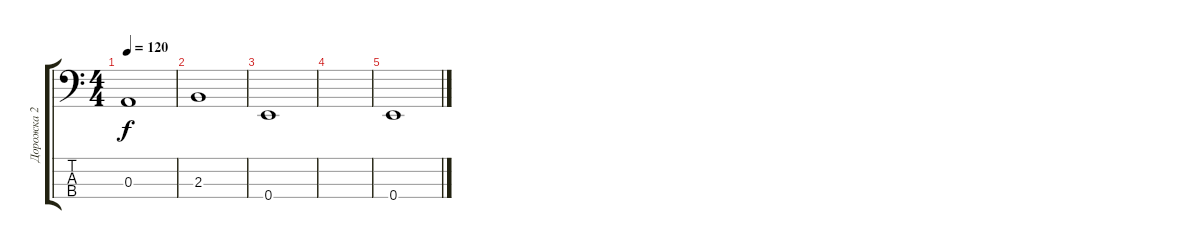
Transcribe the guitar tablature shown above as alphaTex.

\track ("Дорожка 2" "Дорожка 2") {instrument electricbassfinger}
\staff {score tabs}
\tuning (G2 D2 A1 E1) {hide}
\ts (4 4)
\tempo 120
\clef f4
\ks c
0.3.1{dy f} |
2.3.1 |
0.4.1 |
|
0.4.1
